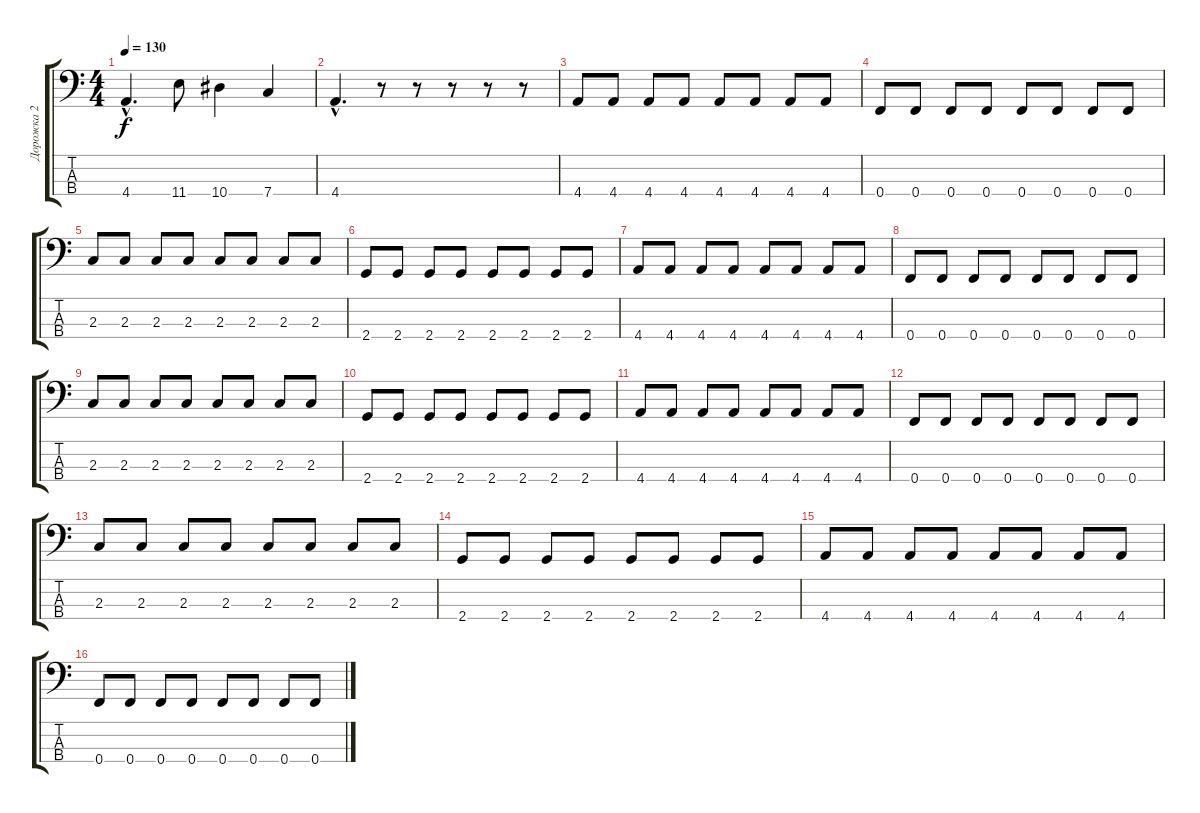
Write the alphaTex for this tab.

\track ("Дорожка 2" "Дорожка 2") {instrument electricbassfinger}
\staff {score tabs}
\tuning (Ab2 Eb2 Bb1 F1) {hide}
\ts (4 4)
\tempo 130
\clef f4
\ks c
4.4{hac}.4{d dy f} 11.4.8 10.4.4 7.4.4 |
4.4{hac}.4{d} r.8 r.8 r.8 r.8 r.8 |
4.4.8 4.4.8 4.4.8 4.4.8 4.4.8 4.4.8 4.4.8 4.4.8 |
0.4.8 0.4.8 0.4.8 0.4.8 0.4.8 0.4.8 0.4.8 0.4.8 |
2.3.8 2.3.8 2.3.8 2.3.8 2.3.8 2.3.8 2.3.8 2.3.8 |
2.4.8 2.4.8 2.4.8 2.4.8 2.4.8 2.4.8 2.4.8 2.4.8 |
4.4.8 4.4.8 4.4.8 4.4.8 4.4.8 4.4.8 4.4.8 4.4.8 |
0.4.8 0.4.8 0.4.8 0.4.8 0.4.8 0.4.8 0.4.8 0.4.8 |
2.3.8 2.3.8 2.3.8 2.3.8 2.3.8 2.3.8 2.3.8 2.3.8 |
2.4.8 2.4.8 2.4.8 2.4.8 2.4.8 2.4.8 2.4.8 2.4.8 |
4.4.8 4.4.8 4.4.8 4.4.8 4.4.8 4.4.8 4.4.8 4.4.8 |
0.4.8 0.4.8 0.4.8 0.4.8 0.4.8 0.4.8 0.4.8 0.4.8 |
2.3.8 2.3.8 2.3.8 2.3.8 2.3.8 2.3.8 2.3.8 2.3.8 |
2.4.8 2.4.8 2.4.8 2.4.8 2.4.8 2.4.8 2.4.8 2.4.8 |
4.4.8 4.4.8 4.4.8 4.4.8 4.4.8 4.4.8 4.4.8 4.4.8 |
0.4.8 0.4.8 0.4.8 0.4.8 0.4.8 0.4.8 0.4.8 0.4.8
